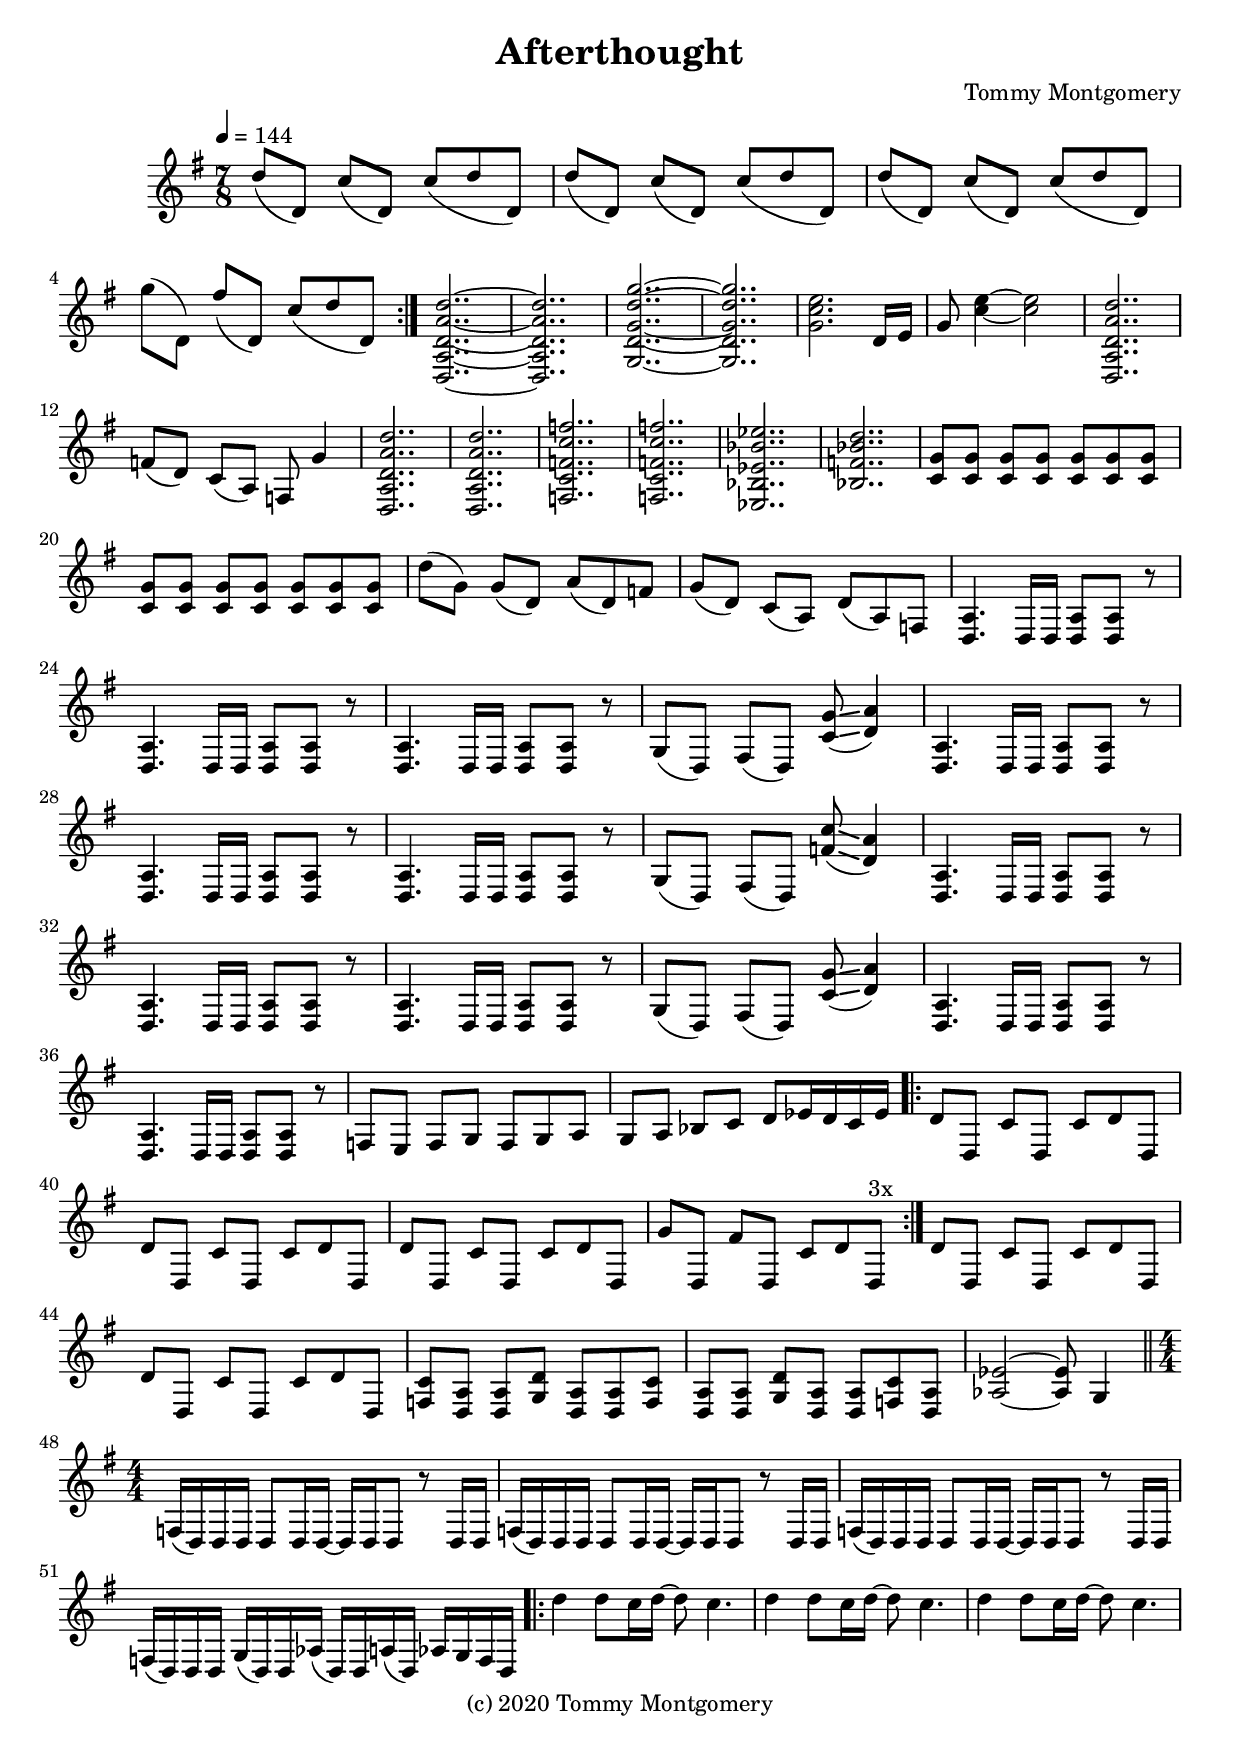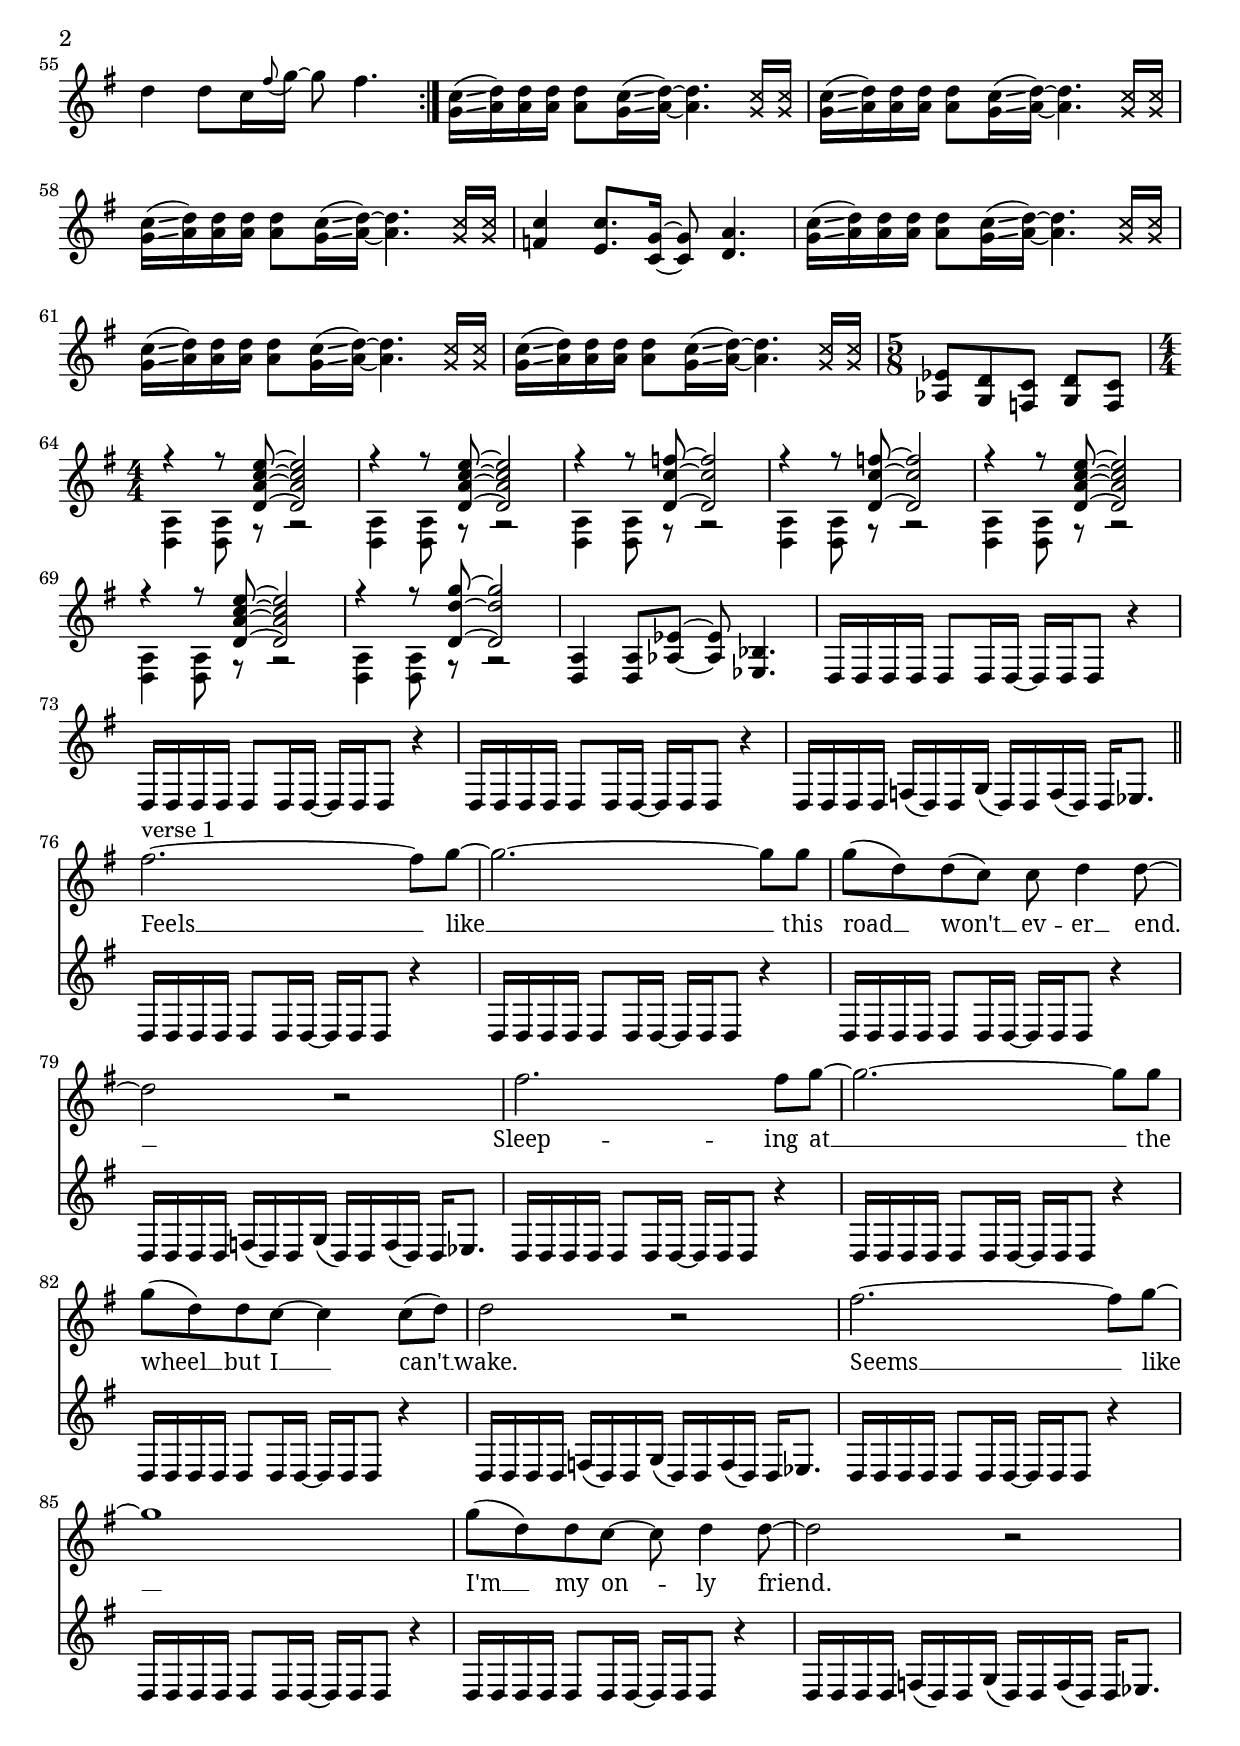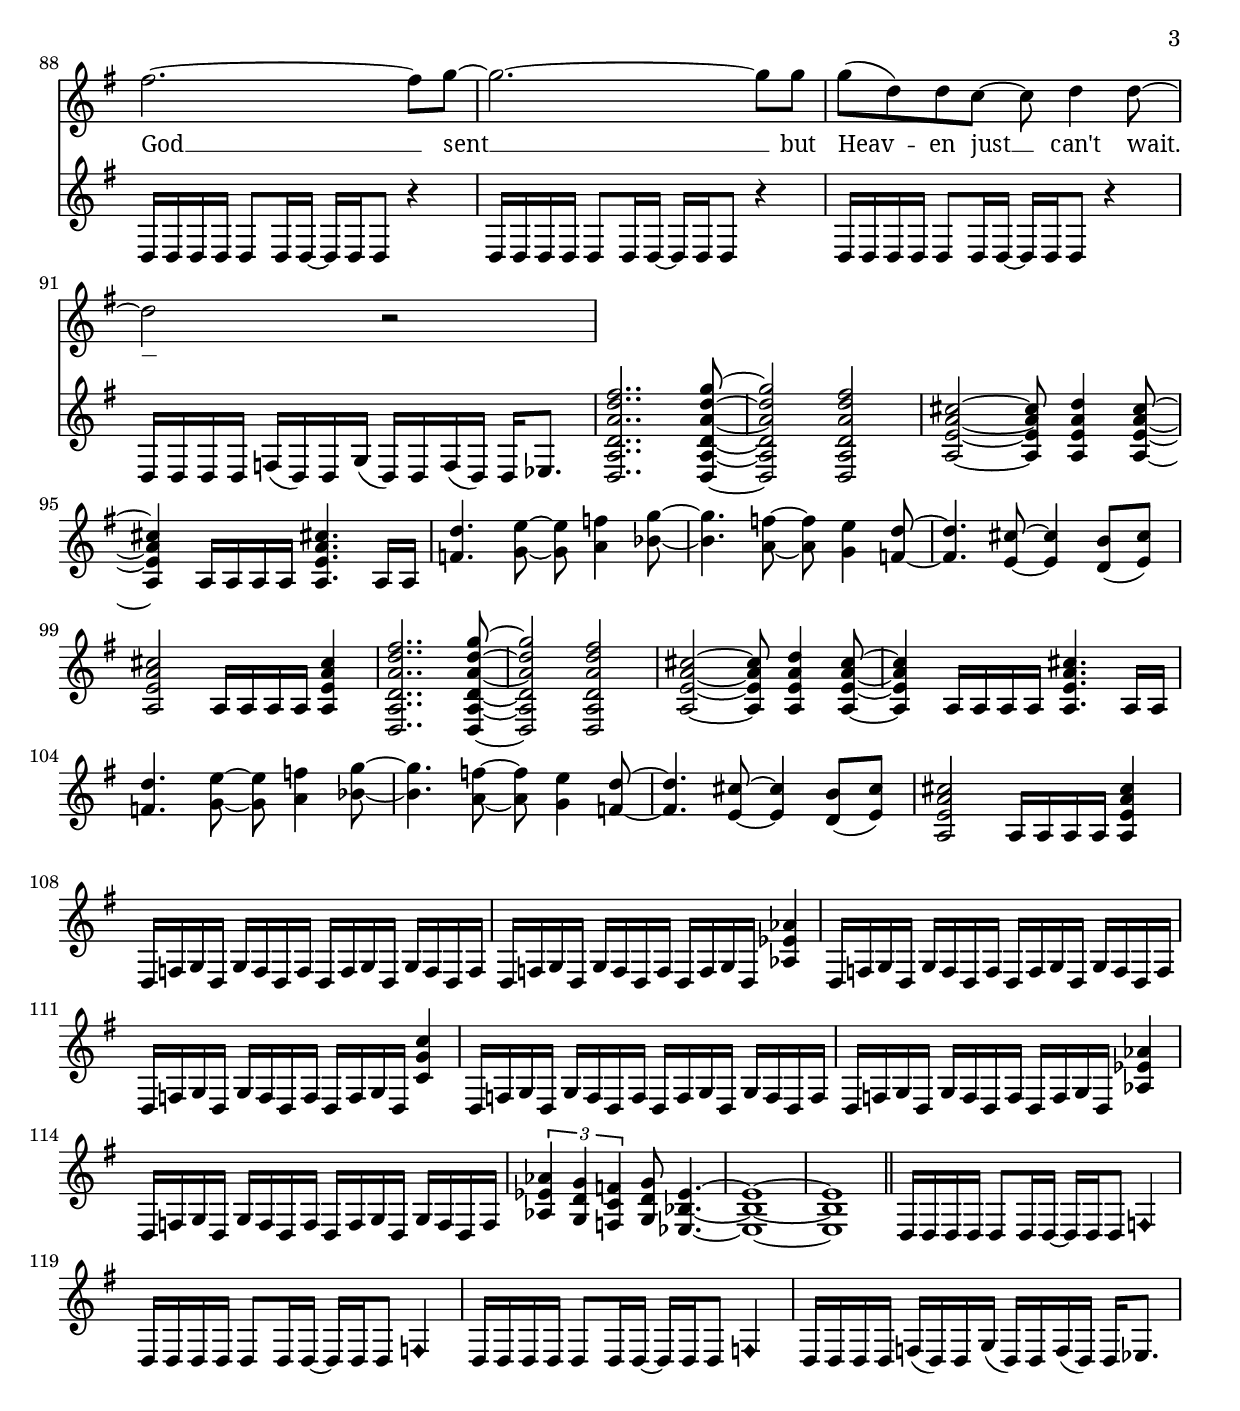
\version "2.18.2"
\language "english"

\header {
  title = "Afterthought"
  composer = "Tommy Montgomery"
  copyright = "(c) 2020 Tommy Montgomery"
}

global = {
  \key d \mixolydian
  \set Staff.printKeyCancellation = ##f
  \numericTimeSignature
  % \compressFullBarRests
  \omit Voice.StringNumber
  % \override TupletBracket #'bracket-visibility = #'if-no-beam
  \override MultiMeasureRest.expand-limit = #3
  \override Score.ChordName.font-name = #"Noto Serif"
  \override Score.ChordName.font-size = #0
  \override Score.LyricText.font-name = #"Noto Serif"
  \override Score.LyricText.font-size = #0
  \time 7/8
  \tempo 4 = 144
}

introRiff = \relative c'' {
  \repeat unfold 3 {
    d8( d,) c'( d,) c'( d d,) |
  }

  g'( d,) fs'( d,) c'( d d,) |
}

guitarOne = \relative c'' {
  \set Timing.beatStructure = #'(2 2 3)
  \repeat volta 4 { \introRiff }

  <d,, a' d a' d>2.. ~ | q |
  <g d' g d' g> ~ | q |
  <g' c e>2. d16 e | g8 <c e>4 ~ q2 |
  <d,, a' d a' d>2.. | f'8( d) c( a) f g'4 |

  <d, a' d a' d>2.. | q |
  <f c' f c' f> | q |
  <ef bf' ef bf' ef> | <bf' f' bf d> |
  \repeat unfold 2 { <c g'>8 q q q q q q | }
  d'( g,) g( d) a'( d,) f | g( d) c( a) d( a) f |

  \repeat unfold 3 { <d a'>4. d16 d <d a'>8 q r | }
  g( d) fs( d) <c' g'>\glissando( <d a'>4) |

  \repeat unfold 3 { <d, a'>4. d16 d <d a'>8 q r | }
  g( d) fs( d) <f' c'>\glissando( <d a'>4) |

  \repeat unfold 3 { <d, a'>4. d16 d <d a'>8 q r | }
  g( d) fs( d) <c' g'>\glissando( <d a'>4) |

  \repeat unfold 2 { <d, a'>4. d16 d <d a'>8 q r | }
  f e f g f g a |
  g a bf c d ef16 d c ef |

  \repeat volta 3 {
    \repeat unfold 3 {
      d8 d, c' d, c' d d, |
    }

    g' d, fs' d, c' d d,^"3x" |
  }

  \repeat unfold 2 {
    d' d, c' d, c' d d, |
  }

  <f c'> <d a'> q <g d'> <d a'> q <f c'> |
  <d a'> q <g d'> <d a'> q <f c'> <d a'> |

  <af' ef'>2 ~ q8 g4 |

  \time 4/4

  \bar "||"

  \repeat unfold 3 { f16( d) d d d8 d16 d ~ d d d8 r d16 d | }
  f( d) d d g( d) d af'( d,) d a'( d,) af' g f d |

  \repeat volta 2 {
    \repeat unfold 3 { d''4 d8 c16 d ~ d8 c4. }
    d4 d8 c16 \grace { fs8( } g16) ~ g8 fs4. |
  }

  \repeat unfold 3 {
    <g, c>16\glissando( <a d>) q q q8 <g c>16\glissando( <a d>) ~ q4. \xNotesOn <g c>16 q \xNotesOff |
  }
  <f c'>4 <e c'>8. <c g'>16 ~ q8 <d a'>4. |

  \repeat unfold 3 {
    <g c>16\glissando( <a d>) q q q8 <g c>16\glissando( <a d>) ~ q4. \xNotesOn <g c>16 q \xNotesOff |
  }
  \time 5/8
  <af, ef'>8 <g d'> <f c'> <g d'> <f c'> |

  \time 4/4
  <<
    { r4 r8 <d' a' c e> ~ q2 | r4 r8 <d a' c e> ~ q2 | r4 r8 <d c' f> ~ q2 |  r4 r8 <d c' f> ~ q2 | } \\
    { <d, a'>4 q8 r8 r2 | <d a'>4 q8 r8 r2 | <d a'>4 q8 r8 r2 | <d a'>4 q8 r8 r2 | }
  >>
  <<
    { r4 r8 <d' a' c e> ~ q2 | r4 r8 <d a' c e> ~ q2 | r4 r8 <d d' g> ~ q2 | } \\
    { <d, a'>4 q8 r8 r2 | <d a'>4 q8 r8 r2 | <d a'>4 q8 r8 r2 | }
  >>
  <d a'>4 q8 <af' ef'> ~ q <ef bf'>4. |

  \repeat unfold 3 { d16 d d d d8 d16 d ~ d d d8 r4 | }
  d16 d d d f( d) d g( d) d f( d) d ef8. |

  \bar "||"

  % verse 1
  \repeat unfold 4 {
    \repeat unfold 3 { d16 d d d d8 d16 d ~ d d d8 r4 | }
    d16 d d d f( d) d g( d) d f( d) d ef8. |
  }

  % pre-chorus
  \repeat unfold 2 {
    <d a' d a' d fs>2.. <d a' d a' d g>8 ~ | q2 <d a' d a' d fs> |
    <a' e' a cs>2 ~ q8 <a e' a d>4 <a e' a cs>8 ~ | q4 a16 a a a <a e' a cs>4. a16 a |
    <f' d'>4. <g e'>8 ~ q <a f'>4 <bf g'>8 ~ | q4. <a f'>8 ~ q <g e'>4 <f d'>8 ~ |
    q4. <e cs'>8 ~ q4 <d b'>8( <e cs'>) | <a, e' a cs>2 a16 a a a <a e' a cs>4 |
  }

  d,16 f g d g f d f d f g d g f d f |
  d f g d g f d f d f g d <af' ef' af>4 |
  d,16 f g d g f d f d f g d g f d f |
  d f g d g f d f d f g d <c' g' c>4 |
  d,16 f g d g f d f d f g d g f d f |
  d f g d g f d f d f g d <af' ef' af>4 |
  d,16 f g d g f d f d f g d g f d f |
  \tuplet 3/2 { <af ef' af>4 <g d' g> <f c' f> } <g d' g>8 <ef bf' ef>4. ~ |
  q1 ~ | q1 |

  \bar "||"
  \repeat unfold 3 { d16 d d d d8 d16 d ~ d d d8 \override Staff.NoteHead.style = #'harmonic-black f4 \revert Staff.NoteHead.style | }
  d16 d d d f( d) d g( d) d f( d) d ef8. |

}

vocalMelody = \relative c'' {
  \repeat volta 4 { R1*7/8*4 | }
  R1*7/8*18 |
  R1*7/8*16 |
  \repeat volta 3 { R1*7/8*4 | }
  R1*7/8*5 |

  R1*4
  \repeat volta 2 { R1*4 | }
  R1*7 | r2 r8 |
  R1*8 |
  R1*4 |

  % verse 1
  fs2.^"verse 1" ~ fs8 g ~ | g2. ~ g8 g |
  g( d) d( c) c d4 d8 ~ | d2 r2 |
  fs2. fs8 g ~ | g2. ~ g8 g |
  g( d) d c ~ c4 c8( d) | d2 r2 |

  fs2. ~ fs8 g ~ | g1 |
  g8( d) d c8 ~ c8 d4 d8 ~ | d2 r2 |
  fs2. ~ fs8 g ~ | g2. ~ g8 g |
  g( d) d c8 ~ c d4 d8 ~ | d2 r2 |



}

allTheLyrics = \lyricmode {
  % verse 1
  Feels __ like __ this road __ won't __ ev -- er __ end. __
  Sleep -- ing at __ the wheel __ but I __ can't __ wake.
  Seems __ like __ I'm __ my on -- ly friend.
  God __ sent __ but Heav -- en just __ can't wait. __

  % pre-chorus 1


}

guitarOneStaff = \new Staff \with { midiInstrument = "distorted guitar" midiMaximumVolume = #0.6 }{ \global \guitarOne }


vox = \new Staff \with { midiInstrument = "voice oohs" midiMinimumVolume = #0.7 } {
  <<
    \new Voice = "vocalMelody" { \clef treble \global \vocalMelody }
  >>
}

demLyrics = \new Lyrics \lyricsto "vocalMelody" {
  <<
    \new Lyrics {
      \set associatedVoice = "vocalMelody"
      \allTheLyrics
    }
  >>
}


chordExceptionMusic = {
  <c e g b d'>1-\markup { "maj9" }
  <c e g b fs'>1-\markup { "maj7" \sharp "11" }
  <c ef f g bf>1-\markup { "m7sus4" }
  <c ef gf bff>1-\markup { "°7" }
  <c ef gf bf>1-\markup { \super { "ø7" } }
  <c e g d'>1-\markup { "add9" }
  <c ef g d'>1-\markup { "m(add9)" }
  <c e fs as>1-\markup { \super { \sharp "11" \sharp "13" } }
  <c g>1-\markup { "5" }
  <c e g bf>1-\markup { "7" }
  <c e g b>1-\markup { "maj7" }
  <c ef g bf>1-\markup { "m7" }
  <c f g>1-\markup { "sus4" }
  <c d g>1-\markup { "sus2" }
  <c e g bf df'>1-\markup { "7" \super { \flat "9" } }
  <c e g f'>1-\markup { "add11" }
}

chordExceptions = #(append
  (sequential-music-to-chord-exceptions chordExceptionMusic #t)
  ignatzekExceptions
)

chordValues = \chordmode {
  \global
  %\powerChords
  \set chordNameExceptions = #chordExceptions
  \set majorSevenSymbol = \markup "maj7"


}

chordNames = \new ChordNames {
  \set chordChanges = ##t
  \set chordNameExceptions = #chordExceptions
  \chordValues
}

\score {
  <<
    \chordNames
    \vox
    \demLyrics
    \guitarOneStaff
  >>
  \layout {
    \context {
      \Staff \RemoveEmptyStaves
      \override Glissando.minimum-length = #4
      \override Glissando.springs-and-rods = #ly:spanner::set-spacing-rods
      \override Glissando.thickness = #2
      \override VerticalAxisGroup.remove-first = ##t
    }
  }
}

\score {
  \unfoldRepeats {
    <<
      \transpose c c, \vox
      \transpose c c, \guitarOneStaff
    >>
  }
  \midi {}
}
